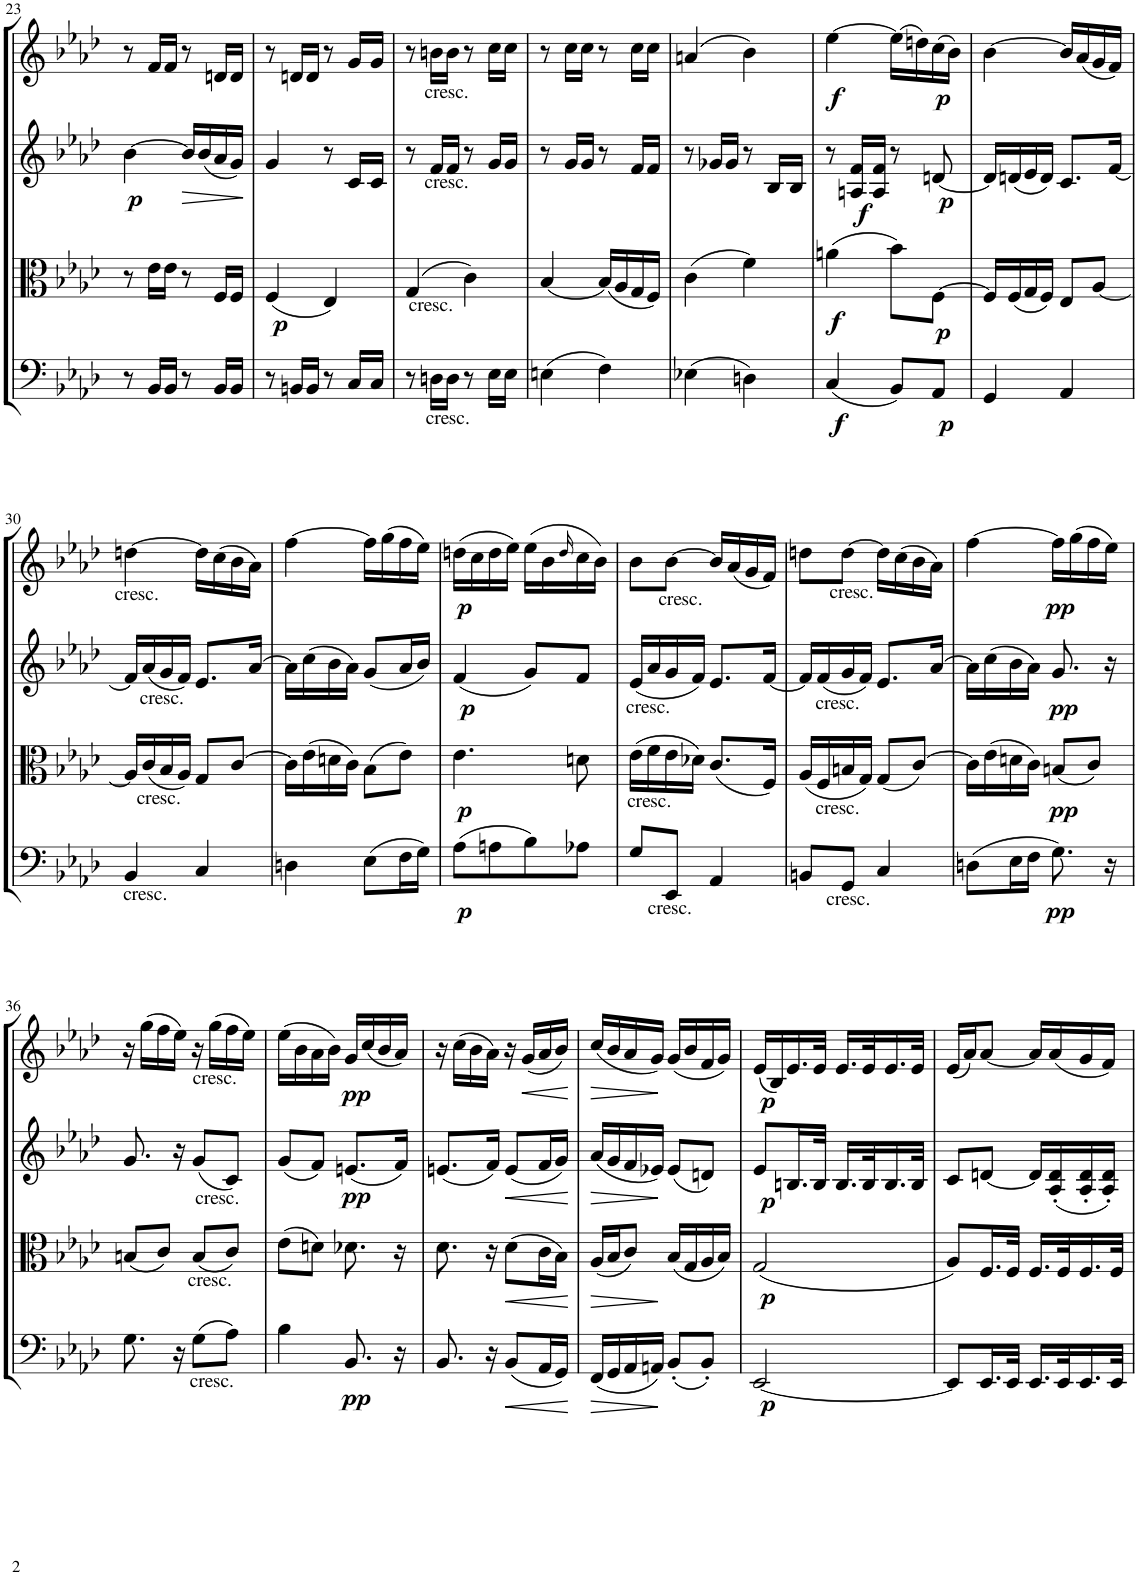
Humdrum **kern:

**kern	**dynam	**kern	**dynam	**kern	**dynam	**kern	**dynam
*part4	*part4	*part3	*part3	*part2	*part2	*part1	*part1
*staff4	*staff4	*staff3	*staff3	*staff2	*staff2	*staff1	*staff1
*I"Violoncello	*	*I"Viola	*	*I"Violino II	*	*I"Violino I	*
*I'Vc	*	*I'Vla	*	*I'Vln	*	*I'Vln	*
!!LO:PB:g=z
*clefF4	*	*clefC3	*	*clefG2	*	*clefG2	*
*k[b-e-a-d-]	*	*k[b-e-a-d-]	*	*k[b-e-a-d-]	*	*k[b-e-a-d-]	*
*M2/4	*	*M2/4	*	*M2/4	*	*M2/4	*
=23	=23	=23	=23	=23	=23	=23	=23
!	!	!	!	!	!LO:DY:b	!	!
8r	.	8r	.	[4b-\	p	8r	.
16BB-/LL	.	16e-\LL	.	.	.	16f/LL	.
16BB-/JJ	.	16e-\JJ	.	.	.	16f/JJ	.
!	!	!	!	!	!LO:HP:b	!	!
8r	.	8r	.	16b-/LL]	>	8r	.
.	.	.	.	(16b-/	.	.	.
16BB-/LL	.	16F/LL	.	16a-/	.	16dn/LL	.
16BB-/JJ	.	16F/JJ	.	16g/JJ)	.	16d/JJ	.
.	.	.	.	.	]	.	.
=24	=24	=24	=24	=24	=24	=24	=24
!	!	!	!LO:DY:b	!	!	!	!
8r	.	(4F/	p	4g/	.	8r	.
16BBn/LL	.	.	.	.	.	16dn/LL	.
16BB/JJ	.	.	.	.	.	16d/JJ	.
8r	.	4E-/)	.	8r	.	8r	.
16C/LL	.	.	.	16c/LL	.	16g/LL	.
16C/JJ	.	.	.	16c/JJ	.	16g/JJ	.
=25	=25	=25	=25	=25	=25	=25	=25
!	!	!LO:TX:b:t=cresc.	!	!	!	!	!
8r	.	(4G/	.	8r	.	8r	.
!	!	!	!	!	!	!LO:TX:b:t=cresc.	!
!	!	!	!	!LO:TX:b:t=cresc.	!	!	!
!LO:TX:b:t=cresc.	!	!	!	!	!	!	!
16Dn\LL	.	.	.	16f/LL	.	16bn\LL	.
16D\JJ	.	.	.	16f/JJ	.	16b\JJ	.
8r	.	4c\)	.	8r	.	8r	.
16E-\LL	.	.	.	16g/LL	.	16cc\LL	.
16E-\JJ	.	.	.	16g/JJ	.	16cc\JJ	.
=26	=26	=26	=26	=26	=26	=26	=26
(4En\	.	[4B-/	.	8r	.	8r	.
.	.	.	.	16g/LL	.	16cc\LL	.
.	.	.	.	16g/JJ	.	16cc\JJ	.
4F\)	.	(16B-/LL]	.	8r	.	8r	.
.	.	16A-/	.	.	.	.	.
.	.	16G/	.	16f/LL	.	16cc\LL	.
.	.	16F/JJ)	.	16f/JJ	.	16cc\JJ	.
=27	=27	=27	=27	=27	=27	=27	=27
(4E-X\	.	(4c\	.	8r	.	(4an/	.
.	.	.	.	16g-X/LL	.	.	.
.	.	.	.	16g-/JJ	.	.	.
4Dn\)	.	4f\)	.	8r	.	4b-\)	.
.	.	.	.	16B-/LL	.	.	.
.	.	.	.	16B-/JJ	.	.	.
=28	=28	=28	=28	=28	=28	=28	=28
!	!LO:DY:b	!	!LO:DY:b	!	!	!	!LO:DY:b
(4C/	f	(4an\	f	8r	.	[4ee-\	f
!	!	!	!	!	!LO:DY:b	!	!
.	.	.	.	16An/ 16f/LL	f	.	.
.	.	.	.	16A/ 16f/JJ	.	.	.
8BB-/L)	.	8b-\L)	.	8r	.	(16ee-\LL]	.
.	.	.	.	.	.	16ddn\)	.
!	!LO:DY:b	!	!LO:DY:b	!	!LO:DY:b	!	!LO:DY:b
8AA-/J	p	[8F\J	p	[8dn/	p	(16cc\	p
.	.	.	.	.	.	16b-\JJ)	.
=29	=29	=29	=29	=29	=29	=29	=29
4GG/	.	16F/LL]	.	16d/LL]	.	[4b-\	.
.	.	(16F/	.	(16dn/	.	.	.
.	.	16G/	.	16e-/	.	.	.
.	.	16F/JJ)	.	16d/JJ)	.	.	.
4AA-/	.	8E-/L	.	8.c/L	.	16b-/LL]	.
.	.	.	.	.	.	(16a-/	.
.	.	[8A-/J	.	.	.	16g/	.
.	.	.	.	[16f/Jk	.	16f/JJ)	.
!!LO:LB:g=z
=30	=30	=30	=30	=30	=30	=30	=30
!	!	!	!	!	!	!LO:TX:b:t=cresc.	!
!LO:TX:b:t=cresc.	!	!	!	!	!	!	!
4BB-/	.	16A-/LL]	.	16f/LL]	.	[4ddn\	.
!	!	!	!	!LO:TX:b:t=cresc.	!	!	!
!	!	!LO:TX:b:t=cresc.	!	!	!	!	!
.	.	(16c/	.	(16a-/	.	.	.
.	.	16B-/	.	16g/	.	.	.
.	.	16A-/JJ)	.	16f/JJ)	.	.	.
4C/	.	8G/L	.	8.e-/L	.	16dd\LL]	.
.	.	.	.	.	.	(16cc\	.
.	.	[8c/J	.	.	.	16b-\	.
.	.	.	.	[16a-/Jk	.	16a-\JJ)	.
=31	=31	=31	=31	=31	=31	=31	=31
4Dn\	.	16c\LL]	.	16a-\LL]	.	[4ff\	.
.	.	(16e-\	.	(16cc\	.	.	.
.	.	16dn\	.	16b-\	.	.	.
.	.	16c\JJ)	.	16a-\JJ)	.	.	.
(8E-\L	.	(8B-\L	.	(8g/L	.	16ff\LL]	.
.	.	.	.	.	.	(16gg\	.
16F\L	.	8e-\J)	.	16a-/L	.	16ff\	.
16G\JJ)	.	.	.	16b-/JJ)	.	16ee-\JJ)	.
=32	=32	=32	=32	=32	=32	=32	=32
!	!LO:DY:b	!	!LO:DY:b	!	!LO:DY:b	!	!LO:DY:b
(8A-\L	p	4.e-\	p	(4f/	p	(16ddn\LL	p
.	.	.	.	.	.	16cc\	.
8An\	.	.	.	.	.	16dd\	.
.	.	.	.	.	.	16ee-\JJ)	.
8B-\)	.	.	.	8g/L)	.	(16ee-\LL	.
.	.	.	.	.	.	16b-\	.
.	.	.	.	.	.	16qdd/	.
8A-X\J	.	8dn\	.	8f/J	.	16cc\	.
.	.	.	.	.	.	16b-\JJ)	.
=33	=33	=33	=33	=33	=33	=33	=33
!	!	!	!	!LO:TX:b:t=cresc.	!	!	!
!	!	!LO:TX:b:t=cresc.	!	!	!	!	!
8G/L	.	(16e-\LL	.	(16e-/LL	.	8b-\L	.
.	.	16f\	.	16a-/	.	.	.
!	!	!	!	!	!	!LO:TX:b:t=cresc.	!
!LO:TX:b:t=cresc.	!	!	!	!	!	!	!
8EE-/J	.	16e-\	.	16g/	.	[8b-\J	.
.	.	16d-X\JJ)	.	16f/JJ)	.	.	.
4AA-/	.	(8.c/L	.	8.e-/L	.	16b-/LL]	.
.	.	.	.	.	.	(16a-/	.
.	.	.	.	.	.	16g/	.
.	.	16F/Jk)	.	[16f/Jk	.	16f/JJ)	.
=34	=34	=34	=34	=34	=34	=34	=34
8BBn/L	.	(16A-/LL	.	16f/LL]	.	8ddn\L	.
!	!	!	!	!LO:TX:b:t=cresc.	!	!	!
!	!	!LO:TX:b:t=cresc.	!	!	!	!	!
.	.	16F/	.	(16f/	.	.	.
!	!	!	!	!	!	!LO:TX:b:t=cresc.	!
!LO:TX:b:t=cresc.	!	!	!	!	!	!	!
8GG/J	.	16Bn/	.	16g/	.	[8dd\J	.
.	.	16G/JJ)	.	16f/JJ)	.	.	.
4C/	.	(8G/L	.	8.e-/L	.	16dd\LL]	.
.	.	.	.	.	.	(16cc\	.
.	.	[8c/J)	.	.	.	16b-\	.
.	.	.	.	[16a-/Jk	.	16a-\JJ)	.
=35	=35	=35	=35	=35	=35	=35	=35
(8Dn\L	.	16c\LL]	.	16a-\LL]	.	[4ff\	.
.	.	(16e-\	.	(16cc\	.	.	.
16E-\L	.	16dn\	.	16b-\	.	.	.
16F\JJ	.	16c\JJ)	.	16a-\JJ)	.	.	.
!	!LO:DY:b	!	!LO:DY:b	!	!LO:DY:b	!	!LO:DY:b
8.G\)	pp	(8Bn/L	pp	8.g/	pp	16ff\LL]	pp
.	.	.	.	.	.	(16gg\	.
.	.	8c/J)	.	.	.	16ff\	.
16r	.	.	.	16r	.	16ee-\JJ)	.
!!LO:LB:g=z
=36	=36	=36	=36	=36	=36	=36	=36
8.G\	.	(8Bn/L	.	8.g/	.	16r	.
.	.	.	.	.	.	(16gg\LL	.
.	.	8c/J)	.	.	.	16ff\	.
16r	.	.	.	16r	.	16ee-\JJ)	.
!	!	!	!	!LO:TX:b:t=cresc.	!	!	!
!	!	!LO:TX:b:t=cresc.	!	!	!	!	!
!LO:TX:b:t=cresc.	!	!	!	!	!	!	!
(8G\L	.	(8B/L	.	(8g/L	.	16r	.
!	!	!	!	!	!	!LO:TX:b:t=cresc.	!
.	.	.	.	.	.	(16gg\LL	.
8A-\J)	.	8c/J)	.	8c/J)	.	16ff\	.
.	.	.	.	.	.	16ee-\JJ)	.
=37	=37	=37	=37	=37	=37	=37	=37
4B-\	.	(8e-\L	.	(8g/L	.	(16ee-\LL	.
.	.	.	.	.	.	16b-\	.
.	.	8dn\J)	.	8f/J)	.	16a-\	.
.	.	.	.	.	.	16b-\JJ)	.
!	!LO:DY:b	!	!	!	!LO:DY:b	!	!LO:DY:b
8.BB-/	pp	8.d-X\	.	(8.en/L	pp	16g/LL	pp
.	.	.	.	.	.	(16cc/	.
.	.	.	.	.	.	16b-/	.
16r	.	16r	.	16f/Jk)	.	16a-/JJ)	.
=38	=38	=38	=38	=38	=38	=38	=38
8.BB-/	.	8.d-\	.	(8.en/L	.	16r	.
.	.	.	.	.	.	(16cc\LL	.
.	.	.	.	.	.	16b-\	.
16r	.	16r	.	16f/Jk)	.	16a-\JJ)	.
!	!LO:HP:b	!	!LO:HP:b	!	!LO:HP:b	!	!
(8BB-/L	<	(8d-\L	<	(8e/L	<	16r	.
!	!	!	!	!	!	!	!LO:HP:b
.	.	.	.	.	.	(16g/LL	<
16AA-/L	.	16c\L	.	16f/L	.	16a-/	.
16GG/JJ)	.	16B-\JJ)	.	16g/JJ)	.	16b-/JJ)	.
.	[	.	[	.	[	.	[
=39	=39	=39	=39	=39	=39	=39	=39
!	!LO:HP:b	!	!LO:HP:b	!	!LO:HP:b	!	!LO:HP:b
(16FF/LL	>	(16A-/LL	>	(16a-/LL	>	(16cc/LL	>
16GG/	.	16B-/J	.	16g/	.	16b-/	.
16AA-/	.	8c/J)	.	16f/	.	16a-/	.
16AAn/JJ)	.	.	.	16e-X/JJ)	.	16g/JJ)	.
(8BB-'/L	]	(16B-/LL	]	(8e-/L	]	(16g/LL	]
.	.	16G/	.	.	.	16b-/	.
8BB-'/J)	.	16A-/	.	8dn/J)	.	16f/	.
.	.	16B-/JJ)	.	.	.	16g/JJ)	.
=40	=40	=40	=40	=40	=40	=40	=40
!	!LO:DY:b	!	!LO:DY:b	!	!LO:DY:b	!	!LO:DY:b
[2EE-/	p	(2G/	p	8e-/L	p	(16e-/LL	p
.	.	.	.	.	.	16B-/)	.
.	.	.	.	16.Bn/L	.	16.e-/	.
.	.	.	.	32B/JJk	.	32e-/JJk	.
.	.	.	.	16.B/LL	.	16.e-/LL	.
.	.	.	.	32B/K	.	32e-/K	.
.	.	.	.	16.B/	.	16.e-/	.
.	.	.	.	32B/JJk	.	32e-/JJk	.
=41	=41	=41	=41	=41	=41	=41	=41
8EE-/L]	.	8A-/L)	.	8c/L	.	(16e-/LL	.
.	.	.	.	.	.	16a-/J)	.
16.EE-/L	.	16.F/L	.	[8dn/J	.	[8a-/J	.
32EE-/JJk	.	32F/JJk	.	.	.	.	.
16.EE-/LL	.	16.F/LL	.	16d/LL]	.	16a-/LL]	.
.	.	.	.	(16A-/' 16d/'	.	(16a-/	.
32EE-/K	.	32F/K	.	.	.	.	.
16.EE-/	.	16.F/	.	16A-/' 16d/'	.	16g/	.
.	.	.	.	16A-/' 16d/'JJ)	.	16f/JJ)	.
32EE-/JJk	.	32F/JJk	.	.	.	.	.
=	=	=	=	=	=	=	=
*-	*-	*-	*-	*-	*-	*-	*-
